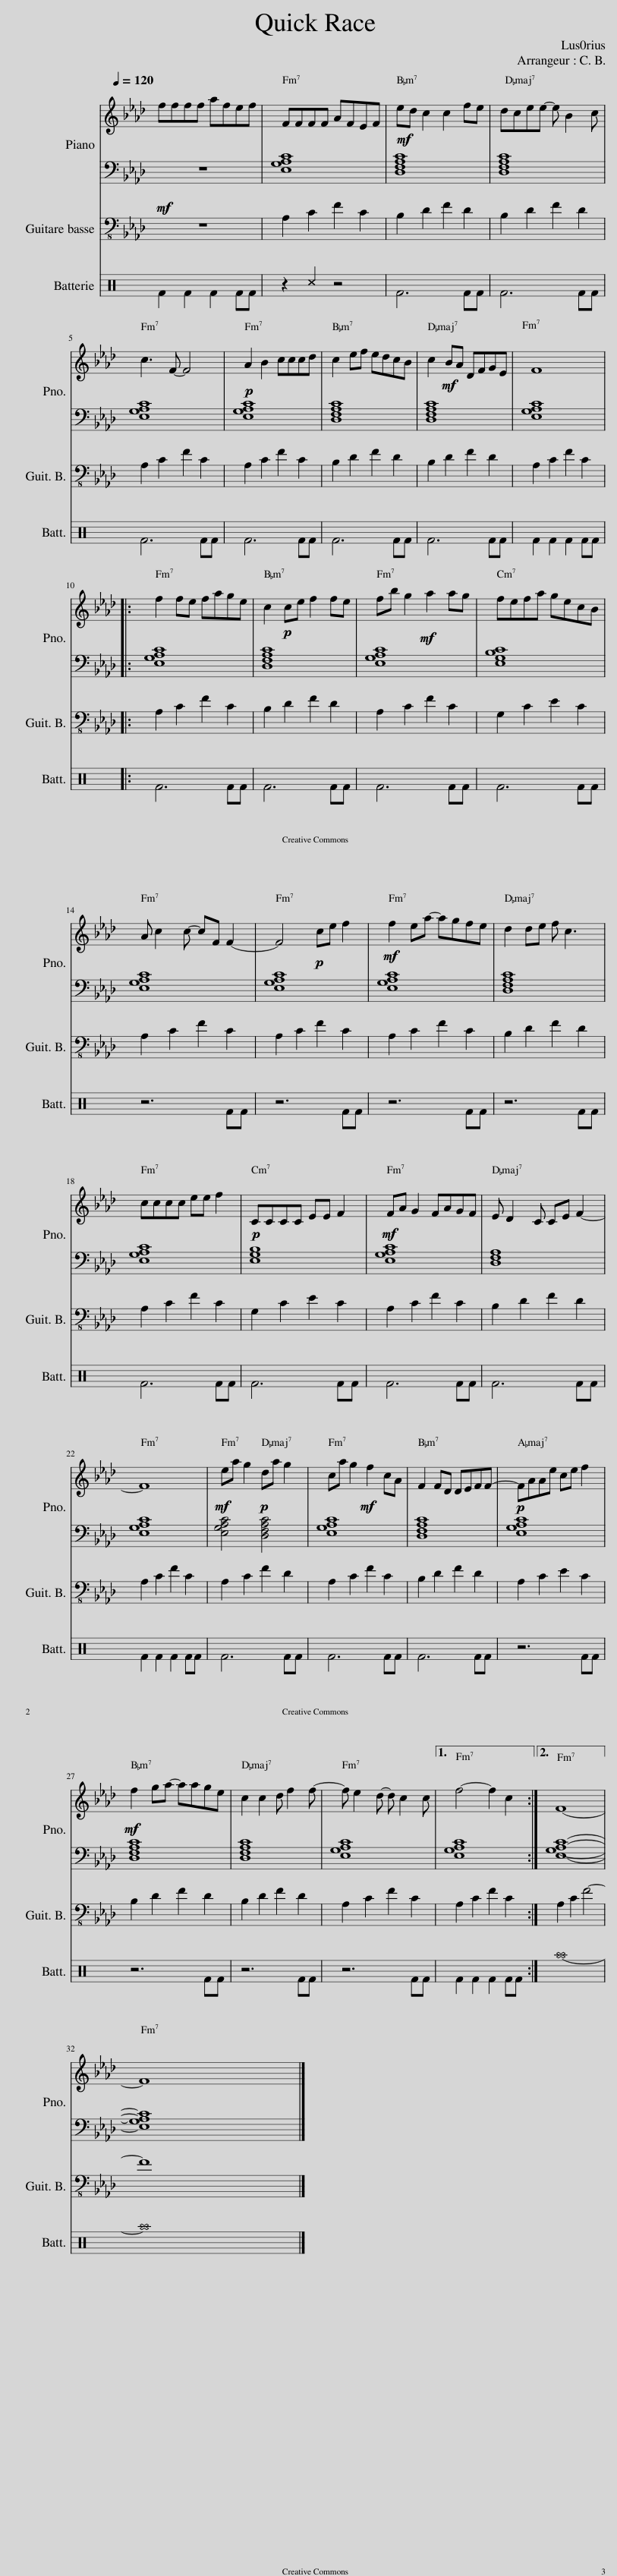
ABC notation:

X:1
%%score { 1 | 2 } 3 4
L:1/8
Q:1/4=120
M:none
I:linebreak $
K:Ab
V:1 treble
V:2 bass
V:3 bass-8
V:4 perc
K:none
V:1
 ffff afef | FFFF AFEF |!mf! ed c2 c2 fe | dcee- e B2 c |$ c3 F- F4 | %5
!p! A2 B2 cccd | c2 ef edcB | c2!mf! BA DFGE | F8 |:$ f2 fe fage | %10
 c2!p! ce f2 fe | fb g2!mf! a2 ag | fefa gecB |$ A c2 c- cF F2- | F4!p! ce f2 | %15
!mf! f2 ea- agfe | d2 de f c3 |$ cccc ee f2 |!p! CCCC EE F2 |!mf! FA G2 FAGF | %20
 E D2 C CE F2- |$ F8 |!mf! ea g2!p! da g2 | ca g2!mf! f2 cA | F2 FD DEFF- | %25
!p! FAAe ce f2 |$!mf! f2 ga- aage | c2 c2 d f2 f- | f e2 d- d c2 c |1 f4- f2 c2 :|2 %30
 F8- ||$ F8 |] %32
V:2
 z8 | [E,G,A,C]8 | [D,F,A,C]8 | [D,F,A,C]8 |$ [E,G,A,C]8 | %5
 [E,G,A,C]8 | [D,F,A,C]8 | [D,F,A,C]8 | [E,G,A,C]8 |:$ [E,G,A,C]8 | %10
 [D,F,A,C]8 | [E,G,A,C]8 | [E,G,B,C]8 |$ [E,G,A,C]8 | [E,G,A,C]8 | %15
 [E,G,A,C]8 | [D,F,A,C]8 |$ [E,G,A,C]8 | [E,G,B,]8 | [E,G,A,C]8 | %20
 [D,F,A,]8 |$ [E,G,A,C]8 | [E,G,A,C]4 [D,F,A,C]4 | [E,G,A,C]8 | [D,F,A,C]8 | %25
 [E,G,A,C]8 |$ [D,F,A,C]8 | [D,F,A,C]8 | [E,G,A,C]8 |1 [E,G,A,C]8 :|2 %30
 [E,G,A,C]8- ||$ [E,G,A,C]8 |] %32
V:3
!mf! z8 | A,2 C2 F2 C2 | B,2 D2 F2 D2 | B,2 D2 F2 D2 |$ A,2 C2 F2 C2 | %5
 A,2 C2 F2 C2 | B,2 D2 F2 D2 | B,2 D2 F2 D2 | A,2 C2 F2 C2 |:$ A,2 C2 F2 C2 | %10
 B,2 D2 F2 D2 | A,2 C2 F2 C2 | G,2 C2 E2 C2 |$ A,2 C2 F2 C2 | A,2 C2 F2 C2 | %15
 A,2 C2 F2 C2 | B,2 D2 F2 D2 |$ A,2 C2 F2 C2 | G,2 C2 E2 C2 | A,2 C2 F2 C2 | %20
 B,2 D2 F2 D2 |$ A,2 C2 F2 C2 | A,2 C2 F2 D2 | A,2 C2 F2 C2 | B,2 D2 F2 D2 | %25
 A,2 C2 E2 C2 |$ B,2 D2 F2 D2 | B,2 D2 F2 D2 | A,2 C2 F2 C2 |1 A,2 C2 F2 C2 :|2 %30
 A,2 C2 F4- ||$ F8 |] %32
V:4
[K:C] F2 F2 F2 FF | z2 ^c2 z4 | F6 FF | F6 FF |$ F6 FF | %5
 F6 FF | F6 FF | F6 FF | F2 F2 F2 FF |:$ F6 FF | %10
 F6 FF | F6 FF | F6 FF |$ z6 FF | z6 FF | %15
 z6 FF | z6 FF |$ F6 FF | F6 FF | F6 FF | %20
 F6 FF |$ F2 F2 F2 FF | F6 FF | F6 FF | F6 FF | %25
 z6 FF |$ z6 FF | z6 FF | z6 FF |1 F2 F2 F2 FF :|2 %30
 ^a8- ||$ ^a8 |] %32
